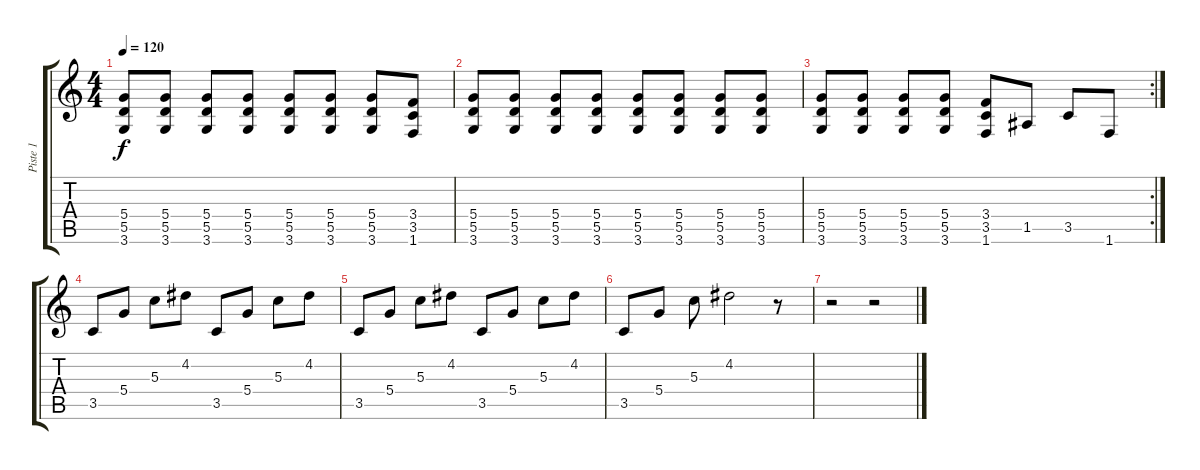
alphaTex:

\track ("Piste 1" "Piste 1") {instrument overdrivenguitar}
\staff {score tabs}
\tuning (E4 B3 G3 D3 A2 E2) {hide}
\ts (4 4)
\tempo 120
\clef g2
\ks c
(5.4 5.5 3.6).8{dy f} (5.4 5.5 3.6).8 (5.4 5.5 3.6).8 (5.4 5.5 3.6).8 (5.4 5.5 3.6).8 (5.4 5.5 3.6).8 (5.4 5.5 3.6).8 (3.4 3.5 1.6).8 |
(5.4 5.5 3.6).8 (5.4 5.5 3.6).8 (5.4 5.5 3.6).8 (5.4 5.5 3.6).8 (5.4 5.5 3.6).8 (5.4 5.5 3.6).8 (5.4 5.5 3.6).8 (5.4 5.5 3.6).8 |
\rc 2
(5.4 5.5 3.6).8 (5.4 5.5 3.6).8 (5.4 5.5 3.6).8 (5.4 5.5 3.6).8 (3.4 3.5 1.6).8 1.5.8 3.5.8 1.6.8 |
3.5.8 5.4.8 5.3.8 4.2.8 3.5.8 5.4.8 5.3.8 4.2.8 |
3.5.8 5.4.8 5.3.8 4.2.8 3.5.8 5.4.8 5.3.8 4.2.8 |
3.5.8 5.4.8 5.3.8 4.2.2 r.8 |
r.2 r.2
